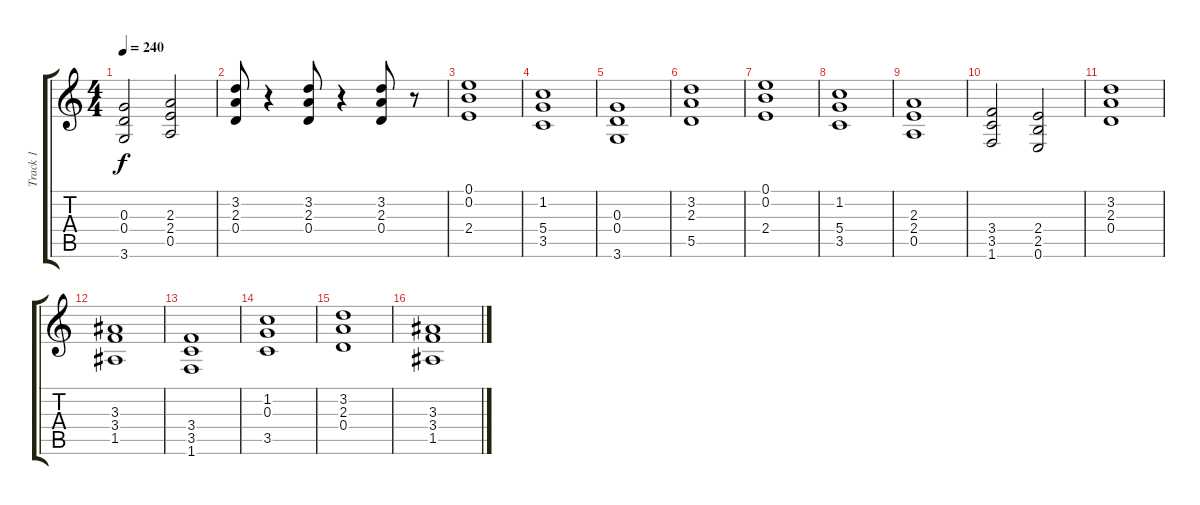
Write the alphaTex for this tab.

\track ("Track 1" "Track 1") {instrument distortionguitar}
\staff {score tabs}
\tuning (E4 B3 G3 D3 A2 E2) {hide}
\ts (4 4)
\tempo 240
\clef g2
\ks c
(0.3 0.4 3.6).2{dy f} (2.3 2.4 0.5).2 |
(3.2 2.3 0.4).8 r.4 (3.2 2.3 0.4).8 r.4 (3.2 2.3 0.4).8 r.8 |
(0.1 0.2 2.4).1 |
(1.2 5.4 3.5).1 |
(0.3 0.4 3.6).1 |
(3.2 2.3 5.5).1 |
(0.1 0.2 2.4).1 |
(1.2 5.4 3.5).1 |
(2.3 2.4 0.5).1 |
(3.4 3.5 1.6).2 (2.4 2.5 0.6).2 |
(3.2 2.3 0.4).1 |
(3.3 3.4 1.5).1 |
(3.4 3.5 1.6).1 |
(1.2 0.3 3.5).1 |
(3.2 2.3 0.4).1 |
(3.3 3.4 1.5).1
